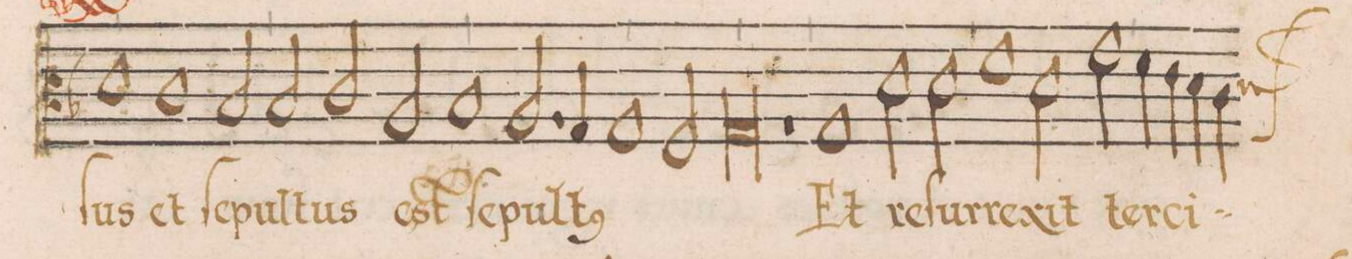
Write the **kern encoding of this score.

**kern	**text
*I"TENOR	*
*clefC3	*
*k[b-]	*
*met(C|)	*
*M2/1	*
1d\	-ſus
=87	=87
1c\	et
2B-/	ſe-
=88	=88
2B-/	-pul-
2c/	-tus
2A/	est
1B-/	ſe-
=89	=89
2.A/	-pul-
4G/	-t(us)
1G/	.
=90	=90
2F/	.
0G/	.
=91	=91
1r	.
=92	=92
1G/	Et
2d\	re-
2d\	-ſur-
=93	=93
1f\	-re-
2d\	-xit
2g\	ter-
=94	=94
4f\	-ci-
4e\	.
4d\	.
*custos:d	*
4c\	.
*-	*-
